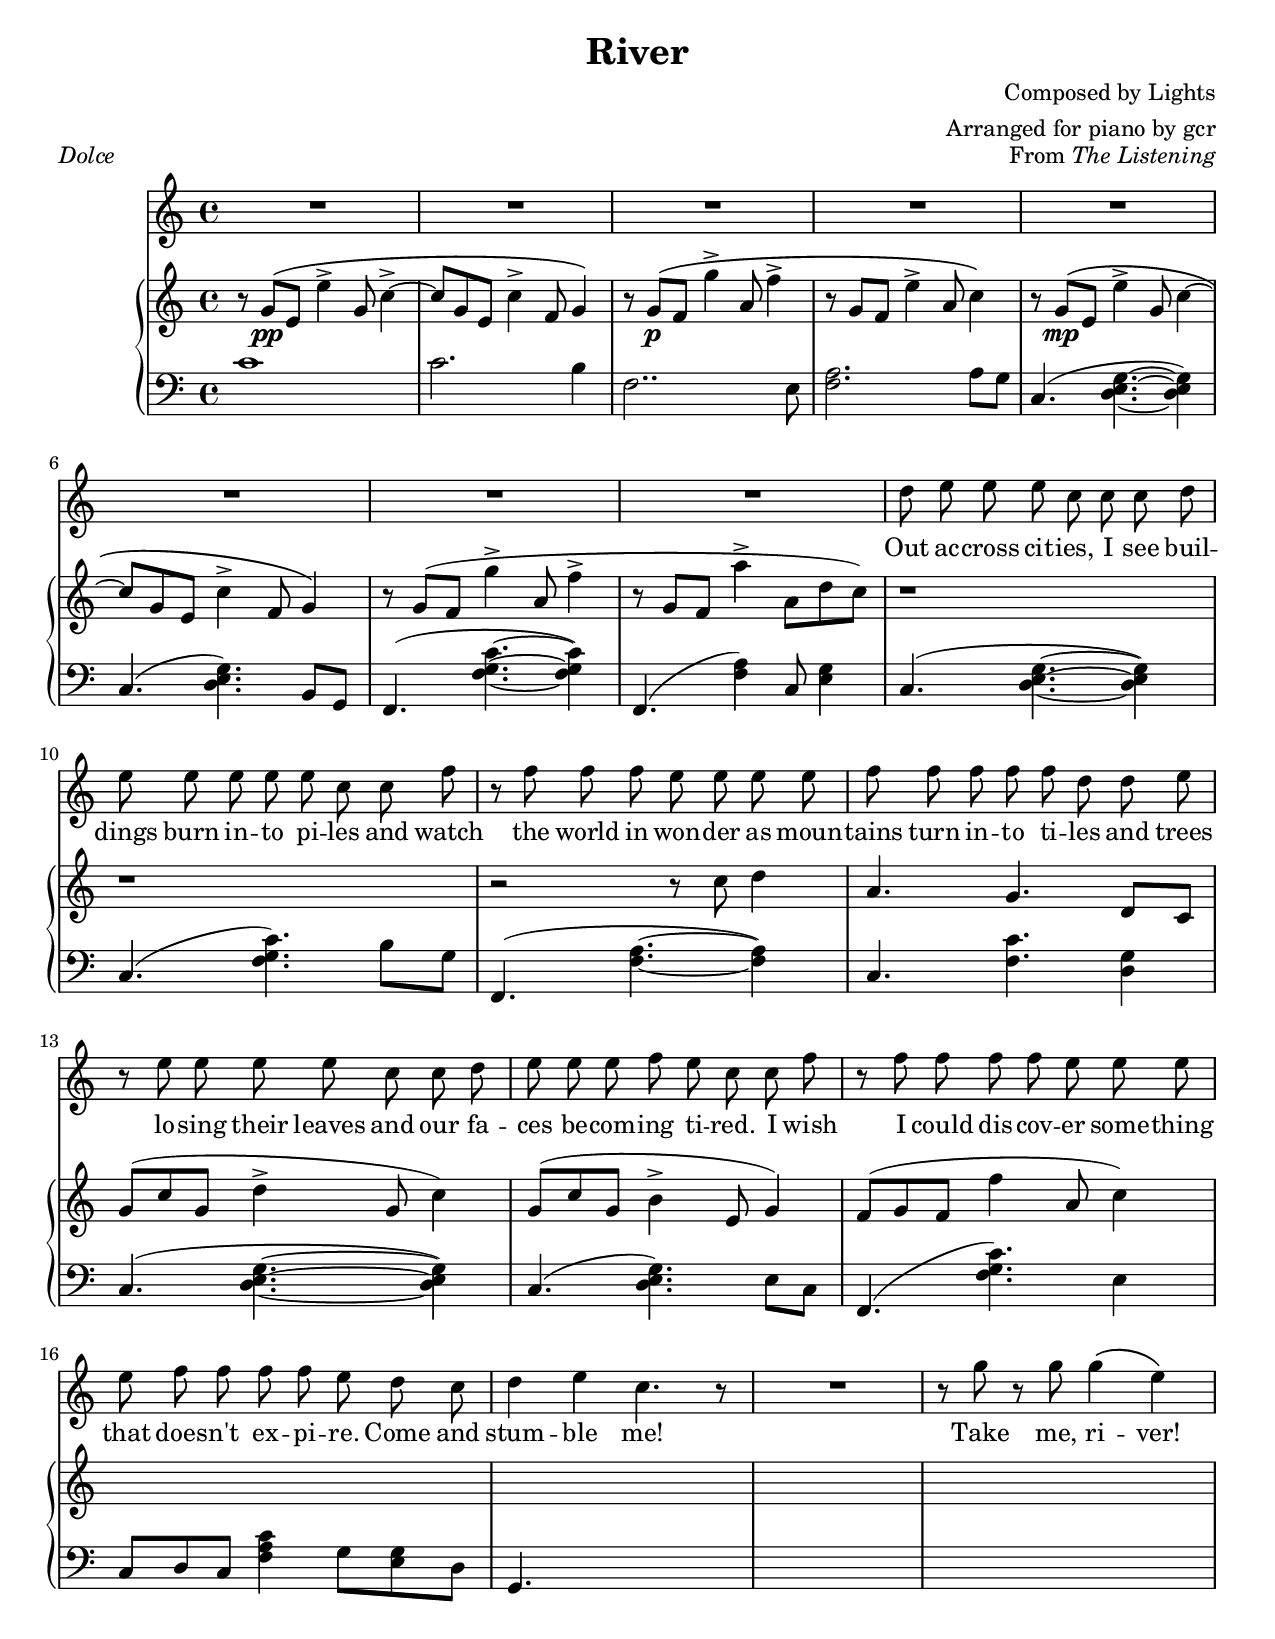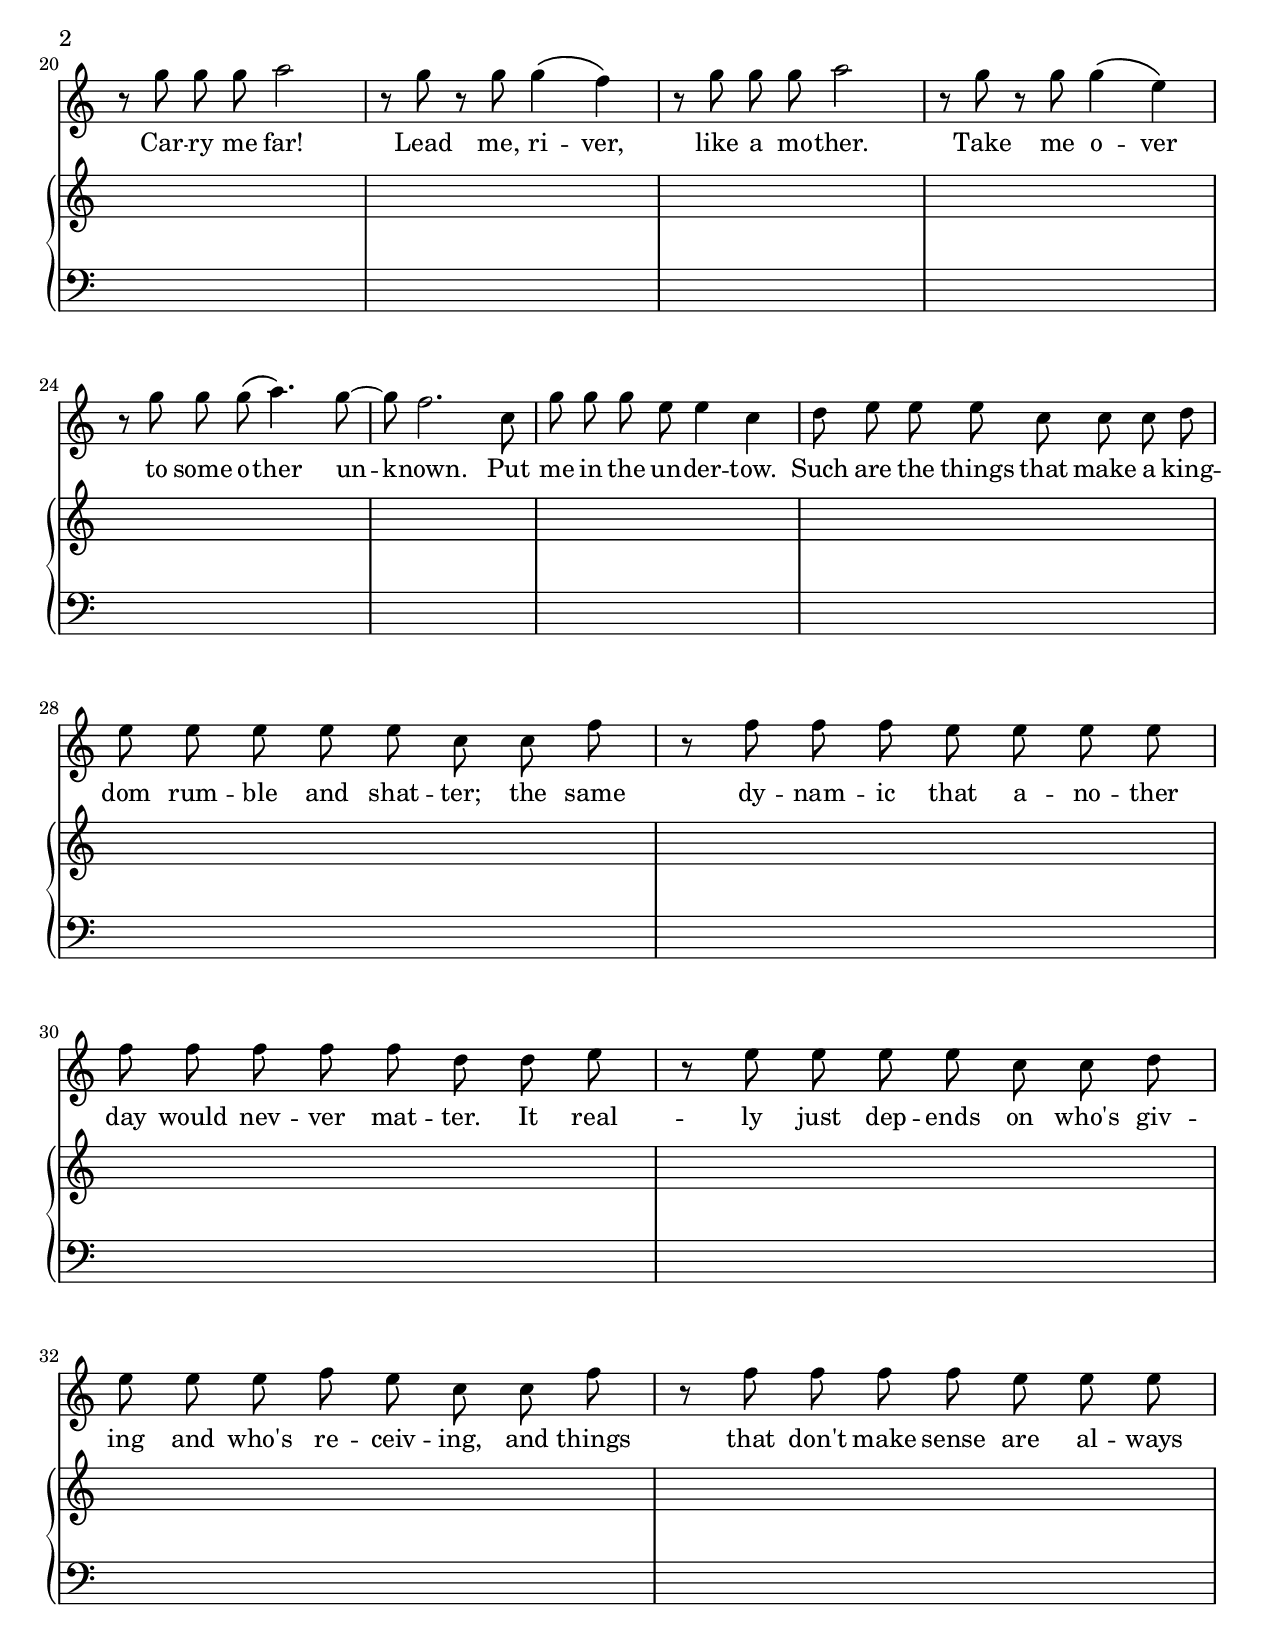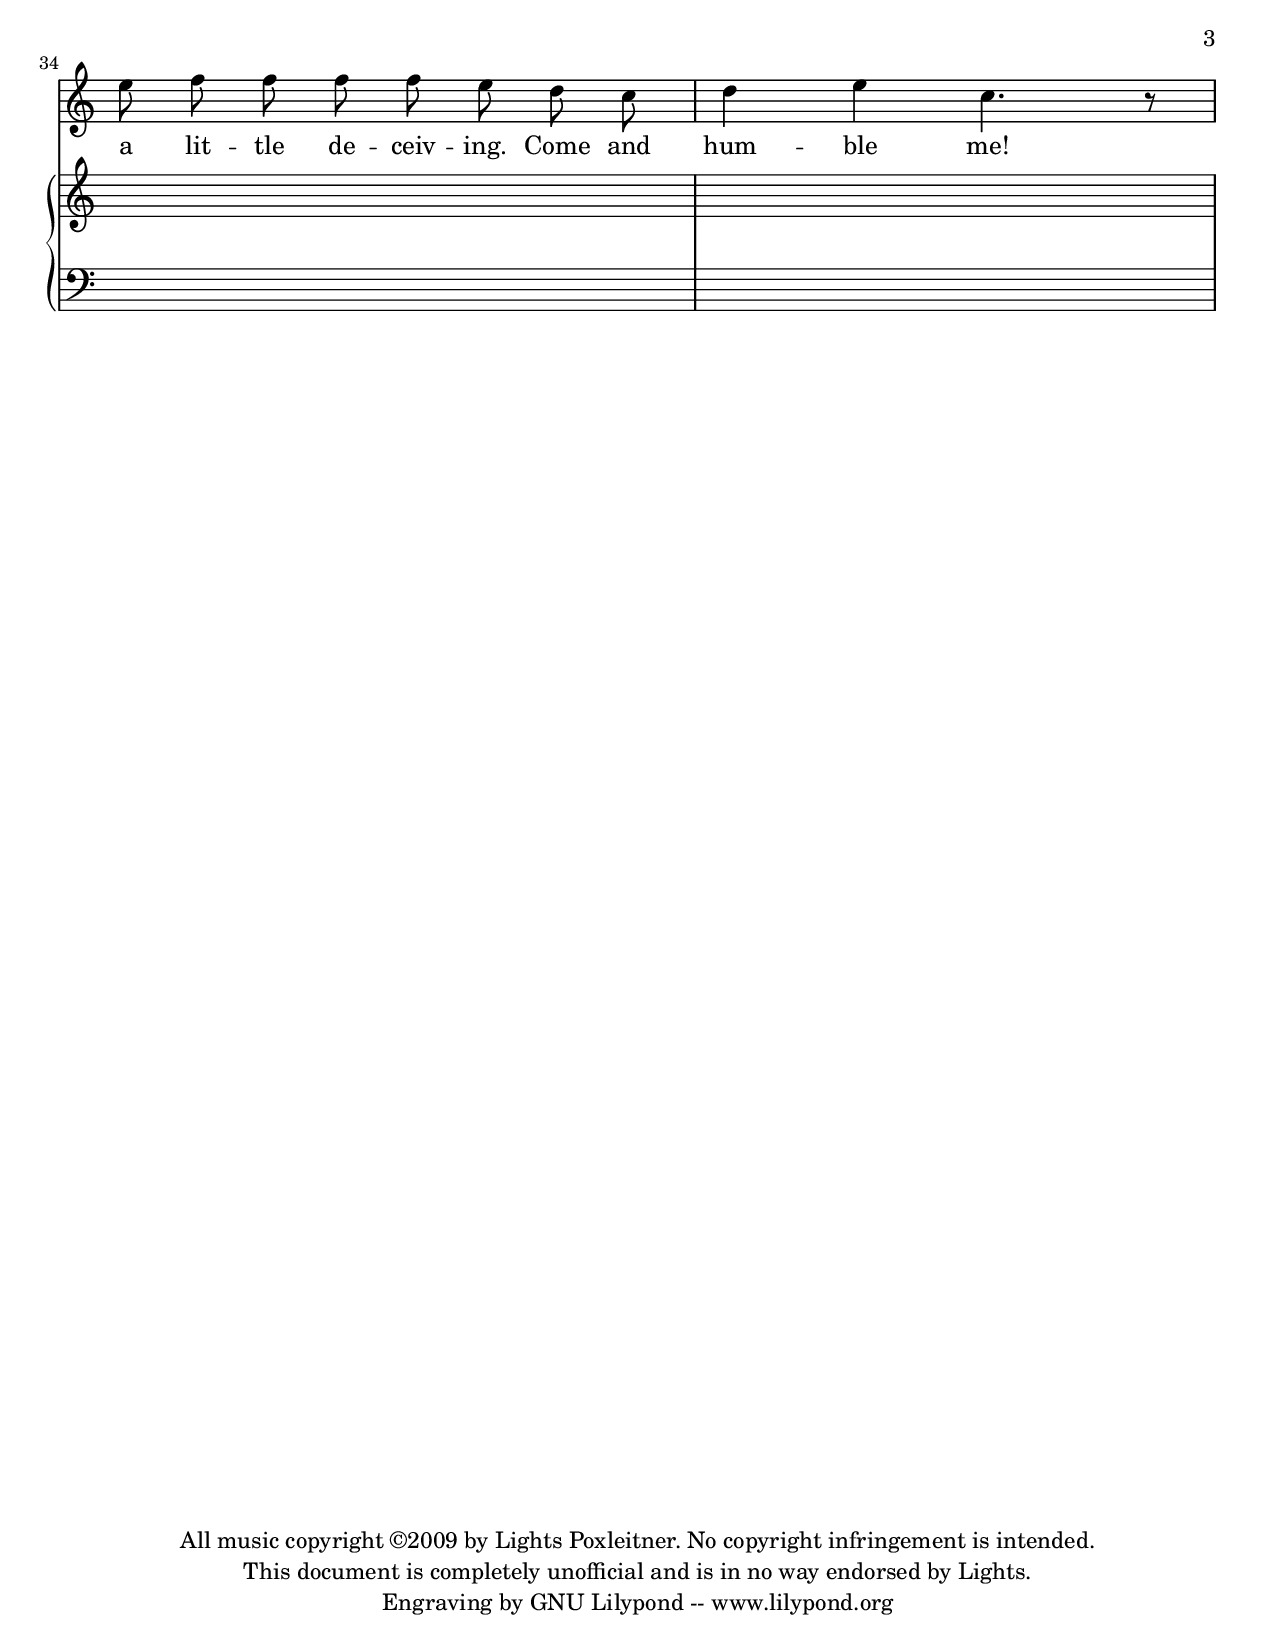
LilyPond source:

\version "2.12.1"

%{

          888      8888888 .d8888b.  888    888 88888888888 .d8888b.
          888        888  d88P  Y88b 888    888     888    d88P  Y88b
          888        888  888    888 888    888     888    Y88b.
          888        888  888        8888888888     888     "Y888b.
          888        888  888  88888 888    888     888        "Y88b.
          888        888  888    888 888    888     888          "888
          888        888  Y88b  d88P 888    888     888    Y88b  d88P
          88888888 8888888 "Y8888P88 888    888     888     "Y8888P"

                                     River
                                 The Listening

                   Composed and arranged by Lights Poxleitner
                  Arranged for vocals and piano just for you!

    Idea for river ending:
        C               Gm or Ees or Bes?    F
    Put me in the un -- der --               tow (with a tr. at the end- B C B G
                                             B C B G\rit B C B G B C B G D)
%}

% Lyrics graciously provided by
% http://www.iamlights.com/discography/album/listening/river
RiverChorustext = \lyricmode {
  Take me, ri -- ver!
  Car -- ry me far!
  Lead me, ri -- ver,
  like a mo -- ther. % I'm tempted to make a 'your mom' joke, but I hate those.
                     % ...Naaah.
  Take me o -- ver
  to some o -- ther un -- known.
  Put me in the un -- der -- tow.
}
RiverText = \lyricmode {
  %{ 
    I've got a lov -- e -- ly bunch of co -- co -- nuts,
    There they are a- stan -- ding in a row!
    Big ones, small ones, some as big as your head...
  %} 
  % ...no, that doesn't seem right, maybe I should listen to it more closely.

  Out ac -- cross cit -- ies, I see 
  buil -- dings burn in -- to pi -- les
  and watch the world in won -- der as 
  moun -- tains turn in -- to ti -- les

  and trees lo -- sing their leaves and our 
  fa -- ces be -- com -- ing ti -- red.
  I wish I could dis -- cov -- er 
  some -- thing that does -- n't ex -- pi -- re.

  Come and stum -- ble me!

  \RiverChorustext

  Such are the things that make a 
  king -- dom rum -- ble and shat -- ter;
  the same dy -- nam -- ic that
  a -- no -- ther day would nev -- ver mat -- ter.
  It real -- ly just dep -- ends on who's 
  giv -- ing and who's re -- ceiv -- ing,
  and things that don't make sense are 
  al -- ways a lit -- tle de -- ceiv -- ing.

  Come and hum -- ble me!

  \RiverChorustext

  I wan -- na go where you're go -- ing;
  a fol -- low -- er fol -- low -- ing.
  Chan -- ging, but ne -- ver changed.
  Claim -- ing, but ne -- ver claimed.
  % In that part, she sings 'the never' but all sources say 'but never'. Which
  % one is it? ONLY LIGHTS KNOWS, MUAHAHAHA. This is why this is unnoficial
  % music, yo.

  \RiverChorustext
}

RiverVoiceA = \relative c'' {
  % Out 
  d8 e e e c c c d |
  
  % -dings
  e8 e e e e c c f |

  % r watch
  r8 f f f e e e e |

  % -mountains
  f8 f f f f d d e |

  %  r losing
  r8 e e e e c c d |

  % -faces
  e8 e e f e c c f |

  % I could
  r8 f f f f e e e |

  % that doesn't
  e8 f f f f e d c |

  % stumble me
  d4 e c4. r8 |
}

RiverVoiceChorus = \relative c'' {
  % Take
  r8 g'8 r8 g g4\( e4\) |

  % Carry me far!
  r8 g g g a2 |

  % Lead
  r8 g r g g4\( f\) |

  % Like a mother!
  r8 g g g a2 |

  % Take 
  r8 g r g g4\( e\) |

  % To some other unknown!
  r8 g g g\( a4. \)  g8 ~ |

  % -known! Pull 
  g8 f2. c8 |

  % me in the undertow!
  g'8 g g e e4 c |
}

RiverVoiceSlow = \relative c' {
  % wanna go
  e8 e d4 c4 a8 e ~ |

  % -ing
  e8 d2 r4 c8 |

  % follower follow-
  e4 d c a8 e ~ |

  % -following
  e8 c2. r8 |

  % Changing
  d4 c c8 d a a ~ |

  % -changed.
  a4 r2. |

  % Claiming
  e4 d c8 e d d ~ |
  
  % -claimed!
}

%%%%%%%%%%%%%%%%%%%
\parallelMusic #'(RiverIntroRH RiverIntroLH) {
  % Intro
  r8 g'\pp\( e e'4-> g,8 c4-> ~ |
  c'1 |

  c8 g e c'4-> f,8 g4\) ~ |
  c2.             b4 |

  r8 g\p\( f g'4-> a,8 f'4-> ~ |
  f2..              e8 |

  r8 g, f e'4-> a,8 c4\) |
  <f a>2.        a8 g8 |

  % --
  r8 g\mp\( e e'4-> g,8 c4 ~ |
  c,4.( ~ <d e g>4. ~ <d e g>4) |

  c8 g e c'4-> f,8 g4\) ~ |
  c4.( <d e g>4.) b8 g |

  r8 g( f g'4-> a,8 f'4-> ~ |
  f4.( <f' g c>4. ~ <f g c>4) |

  r8 g, f a'4-> a,8 d c) |
  f,4.( <f' a>4) c8 <e g>4 |
}

\parallelMusic #'(RiverRHA RiverLHA) {
  % Out across
  r1 |
  c4.( <d e g>4. ~ <d e g>4) |

  % I see buildings
  r1 |
  c4.( <f g c>4.) b8 g |

  % .. the world
  r2 r8 c8 d4 |
  f,4.( <f' a>4. ~ <f a>4) |

  % -tains turn in to tiles
  a4. g4. d8 c |
  c4. <f c'>4. <d g>4 |

  % losing their leaves
  % odd timing here, but I think I like that. I'll probably change it when I get
  % home though. No piano with me.
  g'8( c g d'4-> g,8 c4) |
  c4.( <d e g>4. ~ <d e g>4)|

  % faces becoming tired.
  g8( c g b4-> e,8 g4) |
  c4.( <d e g>4.) e8 c |

  % I could discover
  f8( g f f'4 a,8 c4) |
  f,4.( <f' g c>4.) e4 |

  % that doesn't expire
  s1 |
  c8 d c <f a c>4 g8 <e g> d |

  % stumble me!
  s1 |
  g,4. s4. s4|

  s1*2 \break | s1*2 \break |
  s1*4 \break|
  s1*4 \break|
  s1*4 \break|
  s1*4 \break|
  s1*4 \break|
  s1*4 \break|
  s1*4 \break|
  s1*4 \break|

}

%%%%%%%%%%%%%%%%%%%%%%%%%%%%%%
RiverLyricNotes = \relative c'' {
  R1 * 8
  \RiverVoiceA
  R1
  \RiverVoiceChorus
  \RiverVoiceA
  % R1
  % \RiverVoiceChorus
  % \RiverVoiceSlow
  % \RiverVoiceChorus
}

RiverPianoRH = {
  \relative c' {
    \RiverIntroRH
    \RiverRHA
  }
}
RiverPianoLH = {
  \relative c {
    \RiverIntroLH
    \RiverLHA
  }
}



%%%%%%%%%%%%%%%%%%%%%%%
% This file just has the structure and layout. Check out the actual notes
% in river.ly

\header {
  title         = "River"
  %subtitle      = "HELP YOU GUYS THE CHORDS THEY SOUND WRONG im terrible at this"
  composer      = "Composed by Lights"
  arranger      = "Arranged for piano by gcr"
  opus          = \markup { From \italic { The Listening } }
  piece         = \markup { \italic { Dolce } }
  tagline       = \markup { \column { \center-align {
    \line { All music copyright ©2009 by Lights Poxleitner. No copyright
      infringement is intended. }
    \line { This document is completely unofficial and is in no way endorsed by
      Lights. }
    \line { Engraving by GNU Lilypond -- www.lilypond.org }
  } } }
}
#(set-default-paper-size "letter")

%%%%%%%%%%%%%%%%%%%%%%%%
\score { <<
  \new Staff = "lyrics" <<
    % uncomment below to add bar numbers at every measure.
    %\override Score.BarNumber #'break-visibility = #end-of-line-invisible

    % Each measure should consist of eight 8th notes, hence 8/8
    % BZZT! WRONG. http://www.fretfeed.com/the-complete-guide-to-rhythm-and-time-signatures/
    % 8/8 implies that a dotted quarter note gets the beat. This doesn't happen
    % for this song.
    \time 4/4
    %\tempo 4. = 60

    \key c \major
    \new Voice = "lights"  {
      \autoBeamOff
      \RiverLyricNotes
    }
    \new Lyrics \lyricsto "lights" {
      \RiverText
    }

    \new PianoStaff  = "piano" \with { connectArpeggios = ##t } <<
      \new Staff = "upper" {
        \key c \major
        \clef treble
        \RiverPianoRH
      }
      \new Staff = "lower" {
        \key c \major
        \clef bass
        \RiverPianoLH
      }
    >>
  >>
>> }
